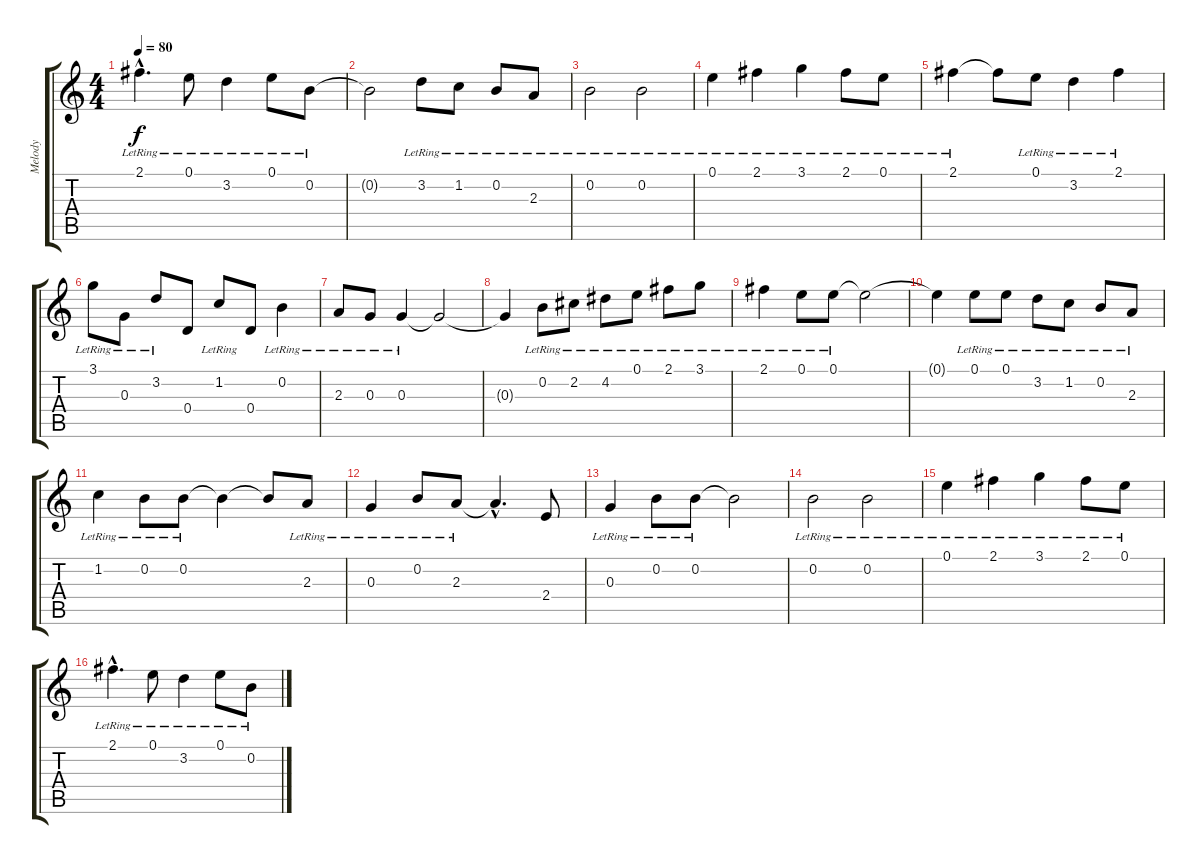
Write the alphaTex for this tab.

\track ("Melody" "Melody") {instrument acousticguitarnylon}
\staff {score tabs}
\tuning (E4 B3 G3 D3 A2 E2) {hide}
\ts (4 4)
\tempo 80
\clef g2
\ks c
2.1{hac lr}.4{d dy f} 0.1{lr}.8 3.2{lr}.4 0.1{lr}.8 0.2{lr}.8 |
0.2{t}.2 3.2{lr}.8 1.2{lr}.8 0.2{lr}.8 2.3{lr}.8 |
0.2{lr}.2 0.2{lr}.2 |
0.1{lr}.4 2.1{lr}.4 3.1{lr}.4 2.1{lr}.8 0.1{lr}.8 |
2.1{lr}.4 2.1{t}.8 0.1{lr}.8 3.2{lr}.4 2.1{lr}.4 |
3.1{lr}.8 0.3{lr}.8 3.2{lr}.8 0.4.8 1.2{lr}.8 0.4.8 0.2{lr}.4 |
2.3{lr}.8 0.3{lr}.8 0.3{lr}.4 0.3{t}.2 |
0.3{t}.4 0.2{lr}.8 2.2{lr}.8 4.2{lr}.8 0.1{lr}.8 2.1{lr}.8 3.1{lr}.8 |
2.1{lr}.4 0.1{lr}.8 0.1{lr}.8 0.1{t}.2 |
0.1{t}.4 0.1{lr}.8 0.1{lr}.8 3.2{lr}.8 1.2{lr}.8 0.2{lr}.8 2.3{lr}.8 |
1.2{lr}.4 0.2{lr}.8 0.2{lr}.8 0.2{t}.4 0.2{t}.8 2.3{lr}.8 |
0.3{lr}.4 0.2{lr}.8 2.3{lr}.8 2.3{hac t}.4{d} 2.4.8 |
0.3{lr}.4 0.2{lr}.8 0.2{lr}.8 0.2{t}.2 |
0.2{lr}.2 0.2{lr}.2 |
0.1{lr}.4 2.1{lr}.4 3.1{lr}.4 2.1{lr}.8 0.1{lr}.8 |
2.1{hac lr}.4{d} 0.1{lr}.8 3.2{lr}.4 0.1{lr}.8 0.2{lr}.8
